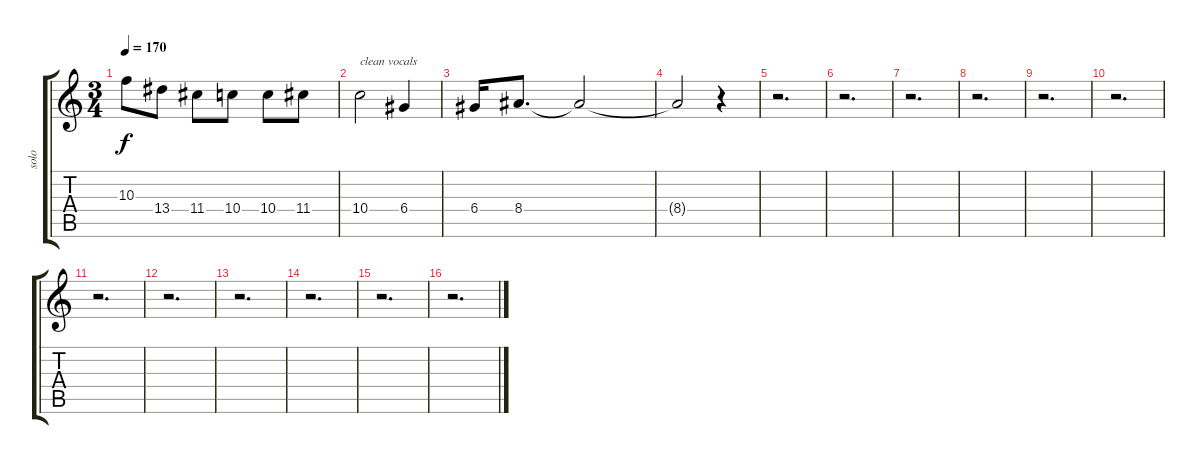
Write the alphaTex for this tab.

\track ("solo" "solo") {instrument acousticguitarsteel}
\staff {score tabs}
\tuning (E4 B3 G3 D3 A2 E2) {hide}
\ts (3 4)
\tempo 170
\clef g2
\ks c
10.3.8{dy f} 13.4.8 11.4.8 10.4.8 10.4.8 11.4.8 |
10.4.2{txt "clean vocals"} 6.4.4 |
6.4.16 8.4.8{d} 8.4{t}.2 |
8.4{t}.2 r.4 |
r.2{d} |
r.2{d} |
r.2{d} |
r.2{d} |
r.2{d} |
r.2{d} |
r.2{d} |
r.2{d} |
r.2{d} |
r.2{d} |
r.2{d} |
r.2{d}
